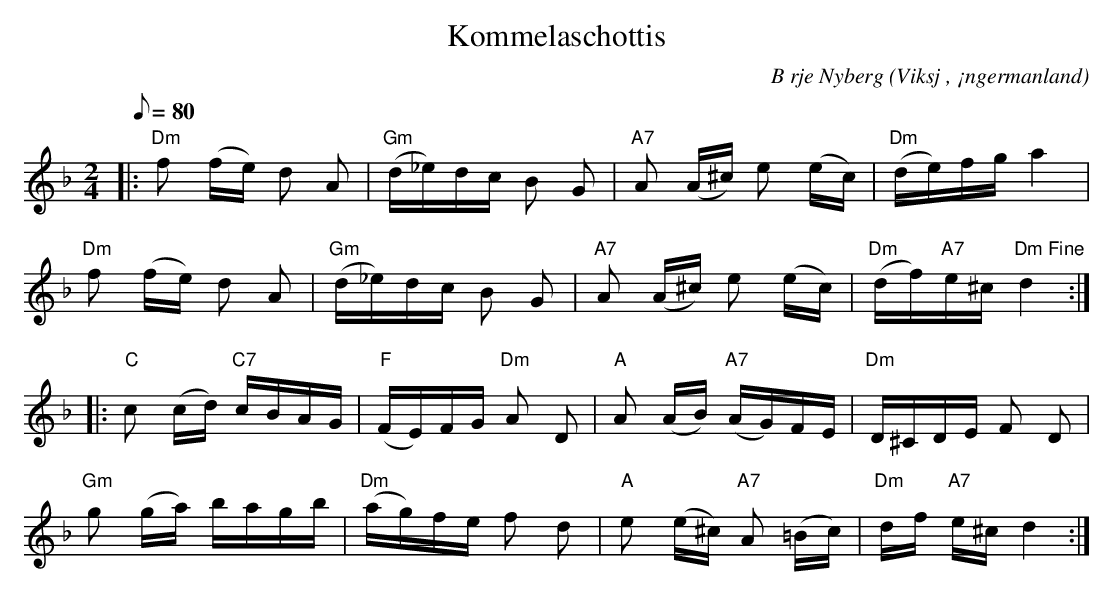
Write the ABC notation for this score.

X:1
T:Kommelaschottis
C:B rje Nyberg
O:Viksj , ¡ngermanland
M:2/4
L:1/8
Q:80
K:Dm
|: "Dm"f (f/2e/2) d A | "Gm"(d/2_e/2)d/2c/2 B G | "A7"A (A/2^c/2) e (e/2c/2) |"Dm"(d/2e/2)f/2g/2 a2 |
"Dm"f (f/2e/2) d A | "Gm" (d/2_e/2)d/2c/2 B G | "A7"A (A/2^c/2) e (e/2c/2) | "Dm"(d/2f/2)"A7"e/2^c/2 "Dm Fine"d2::
"C"c (c/2d/2) "C7"c/2B/2A/2G/2 | "F"(F/2E/2)F/2G/2 "Dm"A D | "A"A (A/2B/2) "A7"(A/2G/2)F/2E/2 | "Dm"D/2^C/2D/2E/2 F D |
"Gm"g (g/2a/2) b/2a/2g/2b/2 | "Dm"(a/2g/2)f/2e/2 f d | "A"e (e/2^c/2) "A7"A (=B/2c/2) | "Dm"d/2f/2 "A7"e/2^c/2 d2:|
